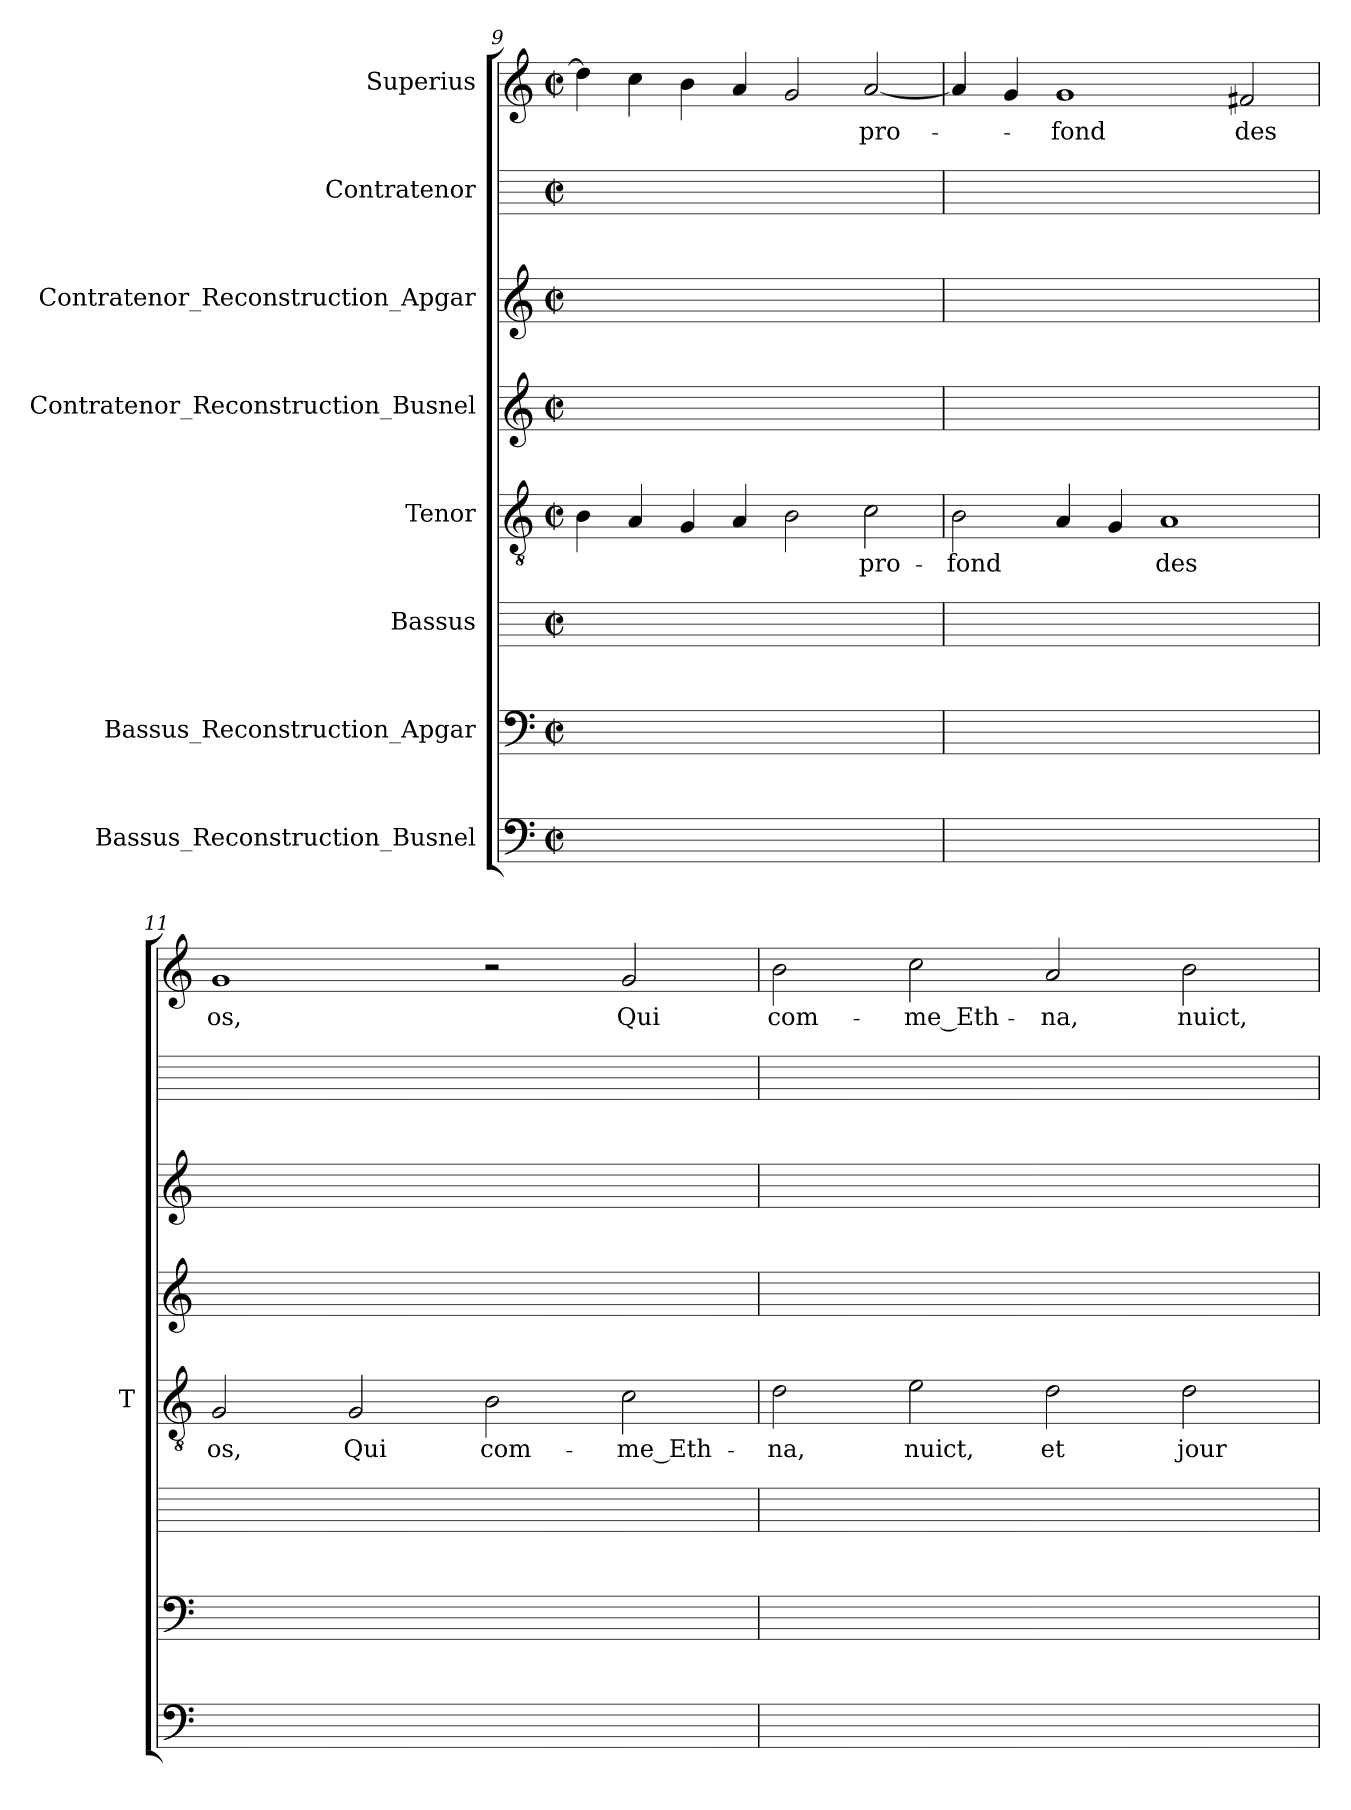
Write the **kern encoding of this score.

**kern	**kern	**kern	**kern	**text	**kern	**kern	**kern	**kern	**text
*part8	*part7	*part6	*part5	*part5	*part4	*part3	*part2	*part1	*part1
*staff8	*staff7	*staff6	*staff5	*staff5	*staff4	*staff3	*staff2	*staff1	*staff1
*I"Bassus_Reconstruction_Busnel	*I"Bassus_Reconstruction_Apgar	*I"Bassus	*I"Tenor	*	*I"Contratenor_Reconstruction_Busnel	*I"Contratenor_Reconstruction_Apgar	*I"Contratenor	*I"Superius	*
*	*	*	*I'T	*	*	*	*	*	*
*clefF4	*clefF4	*	*clefGv2	*	*clefG2	*clefG2	*	*clefG2	*
*k[]	*k[]	*	*k[]	*	*k[]	*k[]	*	*k[]	*
*C:	*C:	*	*C:	*	*C:	*C:	*	*C:	*
*M2/2	*M2/2	*M2/2	*M2/2	*	*M2/2	*M2/2	*M2/2	*M2/2	*
*met(c|)	*met(c|)	*met(c|)	*met(c|)	*	*met(c|)	*met(c|)	*met(c|)	*met(c|)	*
=9	=9	=9	=9	=9	=9	=9	=9	=9	=9
0ryy	0ryy	0ryy	4B	.	0ryy	0ryy	0ryy	4dd]	.
.	.	.	4A	.	.	.	.	4cc	.
.	.	.	4G	.	.	.	.	4b	.
.	.	.	4A	.	.	.	.	4a	.
.	.	.	2B	.	.	.	.	2g	.
.	.	.	2c	pro-	.	.	.	[2a	pro-
=10	=10	=10	=10	=10	=10	=10	=10	=10	=10
0ryy	0ryy	0ryy	2B	-fond	0ryy	0ryy	0ryy	4a]	.
.	.	.	.	.	.	.	.	4g	.
.	.	.	4A	.	.	.	.	1g	-fond
.	.	.	4G	.	.	.	.	.	.
.	.	.	1A	-des	.	.	.	.	.
.	.	.	.	.	.	.	.	2f#X	-des
=11	=11	=11	=11	=11	=11	=11	=11	=11	=11
0ryy	0ryy	0ryy	2G	-os,	0ryy	0ryy	0ryy	1g	-os,
.	.	.	2G	-Qui	.	.	.	.	.
.	.	.	2B	com-	.	.	.	2r	.
.	.	.	2c	me_Eth-	.	.	.	2g	-Qui
=12	=12	=12	=12	=12	=12	=12	=12	=12	=12
0ryy	0ryy	0ryy	2d	-na,	0ryy	0ryy	0ryy	2b	com-
.	.	.	2e	-nuict,	.	.	.	2cc	me_Eth-
.	.	.	2d	-et	.	.	.	2a	-na,
.	.	.	2d	-jour	.	.	.	2b	-nuict,
=	=	=	=	=	=	=	=	=	=
*-	*-	*-	*-	*-	*-	*-	*-	*-	*-
